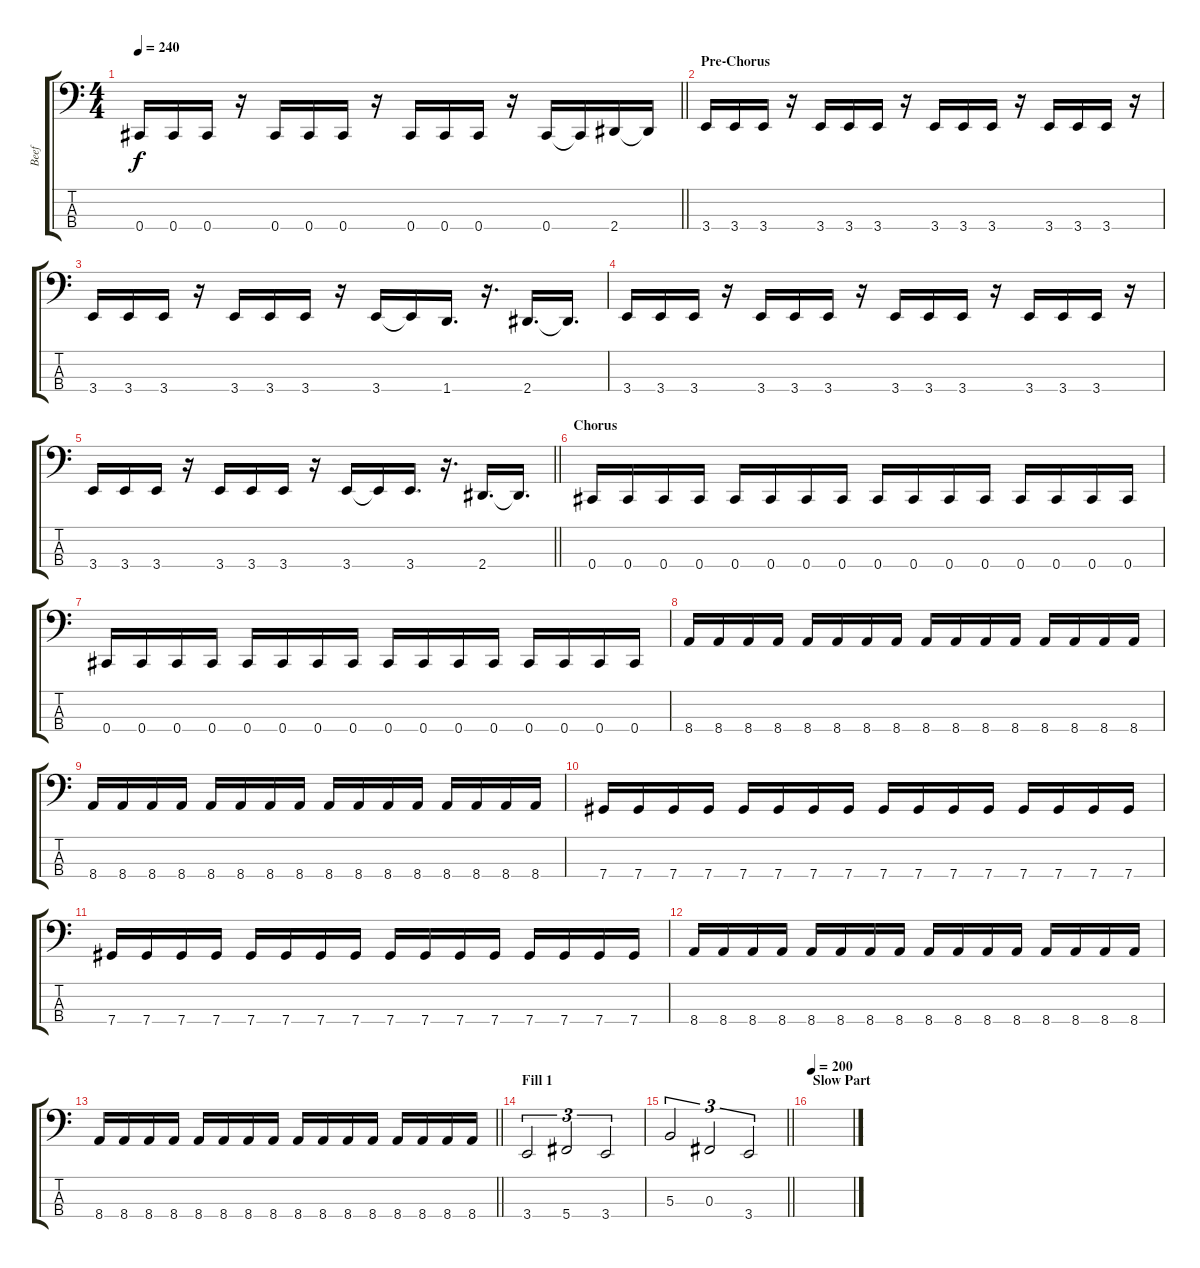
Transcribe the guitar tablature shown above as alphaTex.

\track ("Beef" "Beef") {instrument electricbassfinger}
\staff {score tabs}
\tuning (E2 B1 Gb1 Db1) {hide}
\ts (4 4)
\tempo 240
\clef f4
\barLineRight lightlight
\ks c
0.4.16{dy f} 0.4.16 0.4.16 r.16 0.4.16 0.4.16 0.4.16 r.16 0.4.16 0.4.16 0.4.16 r.16 0.4.16 0.4{t}.16 2.4.16 2.4{t}.16 |
\section ("" "Pre-Chorus")
3.4.16 3.4.16 3.4.16 r.16 3.4.16 3.4.16 3.4.16 r.16 3.4.16 3.4.16 3.4.16 r.16 3.4.16 3.4.16 3.4.16 r.16 |
3.4.16 3.4.16 3.4.16 r.16 3.4.16 3.4.16 3.4.16 r.16 3.4.16 3.4{t}.16 1.4.16{d} r.16{d} 2.4.16{d} 2.4{t}.16{d} |
3.4.16 3.4.16 3.4.16 r.16 3.4.16 3.4.16 3.4.16 r.16 3.4.16 3.4.16 3.4.16 r.16 3.4.16 3.4.16 3.4.16 r.16 |
\barLineRight lightlight
3.4.16 3.4.16 3.4.16 r.16 3.4.16 3.4.16 3.4.16 r.16 3.4.16 3.4{t}.16 3.4.16{d} r.16{d} 2.4.16{d} 2.4{t}.16{d} |
\section ("" "Chorus")
0.4.16 0.4.16 0.4.16 0.4.16 0.4.16 0.4.16 0.4.16 0.4.16 0.4.16 0.4.16 0.4.16 0.4.16 0.4.16 0.4.16 0.4.16 0.4.16 |
0.4.16 0.4.16 0.4.16 0.4.16 0.4.16 0.4.16 0.4.16 0.4.16 0.4.16 0.4.16 0.4.16 0.4.16 0.4.16 0.4.16 0.4.16 0.4.16 |
8.4.16 8.4.16 8.4.16 8.4.16 8.4.16 8.4.16 8.4.16 8.4.16 8.4.16 8.4.16 8.4.16 8.4.16 8.4.16 8.4.16 8.4.16 8.4.16 |
8.4.16 8.4.16 8.4.16 8.4.16 8.4.16 8.4.16 8.4.16 8.4.16 8.4.16 8.4.16 8.4.16 8.4.16 8.4.16 8.4.16 8.4.16 8.4.16 |
7.4.16 7.4.16 7.4.16 7.4.16 7.4.16 7.4.16 7.4.16 7.4.16 7.4.16 7.4.16 7.4.16 7.4.16 7.4.16 7.4.16 7.4.16 7.4.16 |
7.4.16 7.4.16 7.4.16 7.4.16 7.4.16 7.4.16 7.4.16 7.4.16 7.4.16 7.4.16 7.4.16 7.4.16 7.4.16 7.4.16 7.4.16 7.4.16 |
8.4.16 8.4.16 8.4.16 8.4.16 8.4.16 8.4.16 8.4.16 8.4.16 8.4.16 8.4.16 8.4.16 8.4.16 8.4.16 8.4.16 8.4.16 8.4.16 |
\barLineRight lightlight
8.4.16 8.4.16 8.4.16 8.4.16 8.4.16 8.4.16 8.4.16 8.4.16 8.4.16 8.4.16 8.4.16 8.4.16 8.4.16 8.4.16 8.4.16 8.4.16 |
\section ("" "Fill 1")
3.4.2{tu (3 2)} 5.4.2{tu (3 2)} 3.4.2{tu (3 2)} |
\barLineRight lightlight
5.3.2{tu (3 2)} 0.3.2{tu (3 2)} 3.4.2{tu (3 2)} |
\section ("" "Slow Part")
\tempo 200
